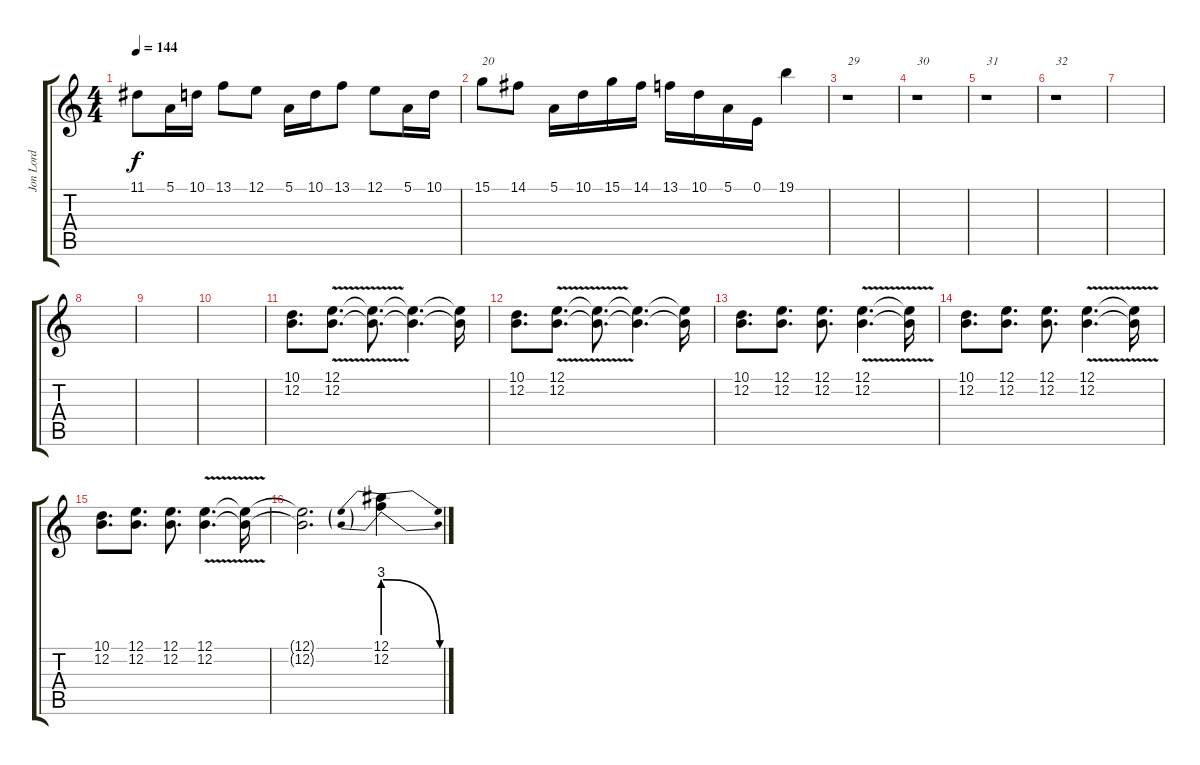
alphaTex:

\track ("Jon Lord" "Jon Lord") {instrument drawbarorgan}
\staff {score tabs}
\tuning (E4 B3 G3 D3 A2 E2) {hide}
\ts (4 4)
\tempo 144
\clef g2
\ks c
11.1.8{dy f} 5.1.16 10.1.16 13.1.8 12.1.8 5.1.16 10.1.16 13.1.8 12.1.8 5.1.16 10.1.16 |
15.1.8{txt "20"} 14.1.8 5.1.16 10.1.16 15.1.16 14.1.16 13.1.16 10.1.16 5.1.16 0.1.16 19.1.4 |
r.1{txt "29"} |
r.1{txt "30"} |
r.1{txt "31"} |
r.1{txt "32"} |
|
|
|
|
(10.1 12.2).8{d} (12.1{v} 12.2{v}).8{d} (12.1{t} 12.2{t}).8{d} (12.1{t} 12.2{t}).4{d} (12.1{t} 12.2{t}).16 |
(10.1 12.2).8{d} (12.1{v} 12.2{v}).8{d} (12.1{t} 12.2{t}).8{d} (12.1{t} 12.2{t}).4{d} (12.1{t} 12.2{t}).16 |
(10.1 12.2).8{d} (12.1 12.2).8{d} (12.1 12.2).8{d} (12.1{v} 12.2{v}).4{d} (12.1{t} 12.2{t}).16 |
(10.1 12.2).8{d} (12.1 12.2).8{d} (12.1 12.2).8{d} (12.1{v} 12.2{v}).4{d} (12.1{t} 12.2{t}).16 |
(10.1 12.2).8{d} (12.1 12.2).8{d} (12.1 12.2).8{d} (12.1{v} 12.2{v}).4{d} (12.1{t} 12.2{t}).16 |
(12.1{t} 12.2{t}).2{d} (12.1{be (prebendrelease 0 12 60 0)} 12.2{be (prebendrelease 0 12 60 0)}).4{volume 7}
